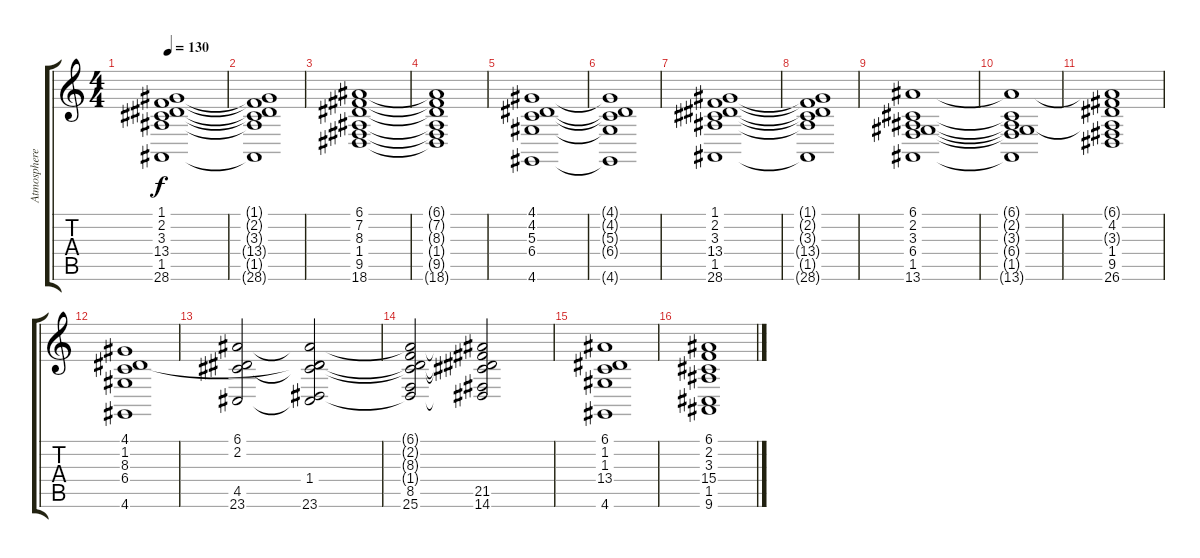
\track ("Atmosphere" "Atmosphere") {instrument synthstrings2}
\staff {score tabs}
\tuning (E4 B3 G3 D3 A2 E2) {hide}
\ts (4 4)
\tempo 130
\clef g2
\ks c
(1.1 2.2 3.3 13.4 1.5 28.6).1{dy f} |
(1.1{t} 2.2{t} 3.3{t} 13.4{t} 1.5{t} 28.6{t}).1 |
(6.1 7.2 8.3 1.4 9.5 18.6).1 |
(6.1{t} 7.2{t} 8.3{t} 1.4{t} 9.5{t} 18.6{t}).1 |
(4.1 4.2 5.3 6.4 4.6).1 |
(4.1{t} 4.2{t} 5.3{t} 6.4{t} 4.6{t}).1 |
(1.1 2.2 3.3 13.4 1.5 28.6).1 |
(1.1{t} 2.2{t} 3.3{t} 13.4{t} 1.5{t} 28.6{t}).1 |
(6.1 2.2 3.3 6.4 1.5 13.6).1 |
(6.1{t} 2.2{t} 3.3{t} 6.4{t} 1.5{t} 13.6{t}).1 |
(6.1{t} 4.2 3.3{t} 1.4 9.5 26.6).1 |
(4.1 1.2 8.3 6.4 4.6).1 |
(6.1 2.2 4.5 23.6).2 (6.1{t} 2.2{t} 8.3{t} 1.4 4.5{t} 23.6).2 |
(6.1{t} 2.2{t} 8.3{t} 1.4{t} 8.5 25.6).2 (6.1{t} 2.2{t} 8.3{t} 1.4{t} 21.5 14.6).2 |
(6.1 1.2 1.3 13.4 4.6).1 |
(6.1 2.2 3.3 15.4 1.5 9.6).1
